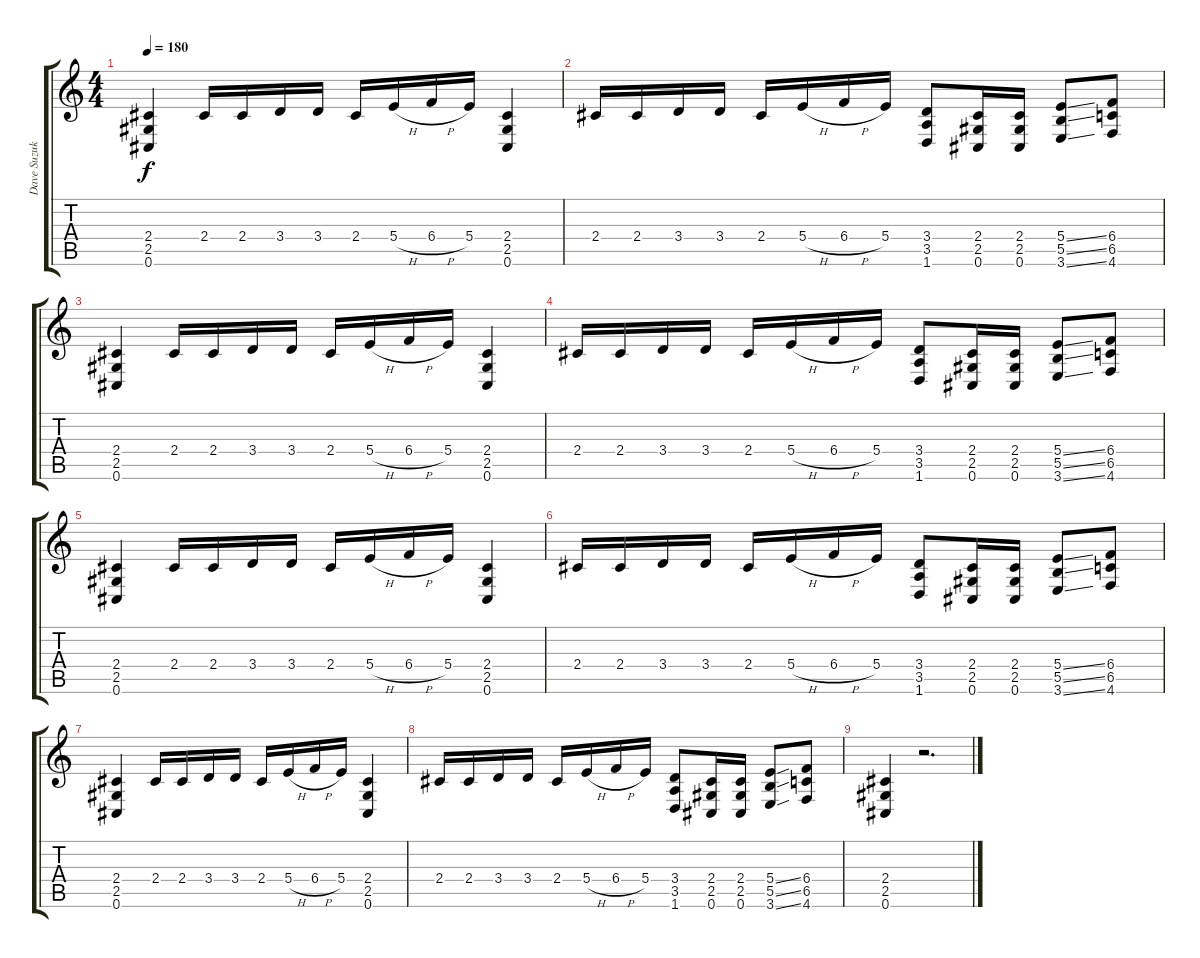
\track ("Dave Suzuki - Lead" "Dave Suzuk") {instrument distortionguitar}
\staff {score tabs}
\tuning (Db4 Ab3 E3 B2 Gb2 Db2) {hide}
\ts (4 4)
\tempo 180
\clef g2
\ks c
(2.4 2.5 0.6).4{dy f} 2.4.16 2.4.16 3.4.16 3.4.16 2.4.16 5.4{h}.16 6.4{h}.16 5.4.16 (2.4 2.5 0.6).4 |
2.4.16 2.4.16 3.4.16 3.4.16 2.4.16 5.4{h}.16 6.4{h}.16 5.4.16 (3.4 3.5 1.6).8 (2.4 2.5 0.6).16 (2.4 2.5 0.6).16 (5.4{ss} 5.5{ss} 3.6{ss}).8 (6.4 6.5 4.6).8 |
(2.4 2.5 0.6).4 2.4.16 2.4.16 3.4.16 3.4.16 2.4.16 5.4{h}.16 6.4{h}.16 5.4.16 (2.4 2.5 0.6).4 |
2.4.16 2.4.16 3.4.16 3.4.16 2.4.16 5.4{h}.16 6.4{h}.16 5.4.16 (3.4 3.5 1.6).8 (2.4 2.5 0.6).16 (2.4 2.5 0.6).16 (5.4{ss} 5.5{ss} 3.6{ss}).8 (6.4 6.5 4.6).8 |
(2.4 2.5 0.6).4 2.4.16 2.4.16 3.4.16 3.4.16 2.4.16 5.4{h}.16 6.4{h}.16 5.4.16 (2.4 2.5 0.6).4 |
2.4.16 2.4.16 3.4.16 3.4.16 2.4.16 5.4{h}.16 6.4{h}.16 5.4.16 (3.4 3.5 1.6).8 (2.4 2.5 0.6).16 (2.4 2.5 0.6).16 (5.4{ss} 5.5{ss} 3.6{ss}).8 (6.4 6.5 4.6).8 |
(2.4 2.5 0.6).4 2.4.16 2.4.16 3.4.16 3.4.16 2.4.16 5.4{h}.16 6.4{h}.16 5.4.16 (2.4 2.5 0.6).4 |
2.4.16 2.4.16 3.4.16 3.4.16 2.4.16 5.4{h}.16 6.4{h}.16 5.4.16 (3.4 3.5 1.6).8 (2.4 2.5 0.6).16 (2.4 2.5 0.6).16 (5.4{ss} 5.5{ss} 3.6{ss}).8 (6.4 6.5 4.6).8 |
(2.4 2.5 0.6).4 r.2{d}
